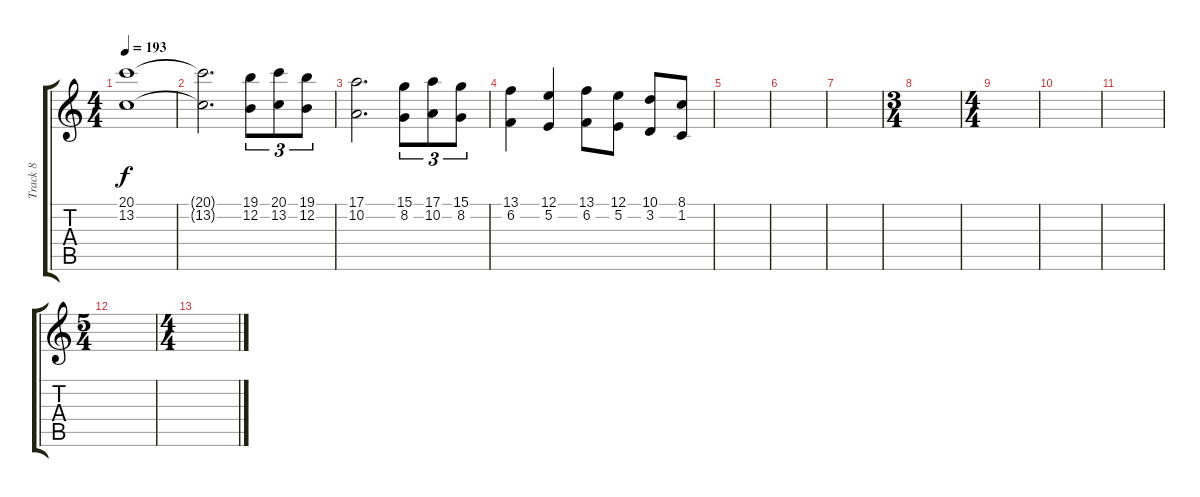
\track ("Track 8" "Track 8") {instrument synthstrings1}
\staff {score tabs}
\tuning (E4 B3 G3 D3 A2 E2) {hide}
\ts (4 4)
\tempo 193
\clef g2
\ks c
(20.1 13.2).1{dy f} |
(20.1{t} 13.2{t}).2{d} (19.1 12.2).8{tu (3 2)} (20.1 13.2).8{tu (3 2)} (19.1 12.2).8{tu (3 2)} |
(17.1 10.2).2{d} (15.1 8.2).8{tu (3 2)} (17.1 10.2).8{tu (3 2)} (15.1 8.2).8{tu (3 2)} |
(13.1 6.2).4 (12.1 5.2).4 (13.1 6.2).8 (12.1 5.2).8 (10.1 3.2).8 (8.1 1.2).8 |
|
|
|
\ts (3 4)
|
\ts (4 4)
|
|
|
\ts (5 4)
|
\ts (4 4)
